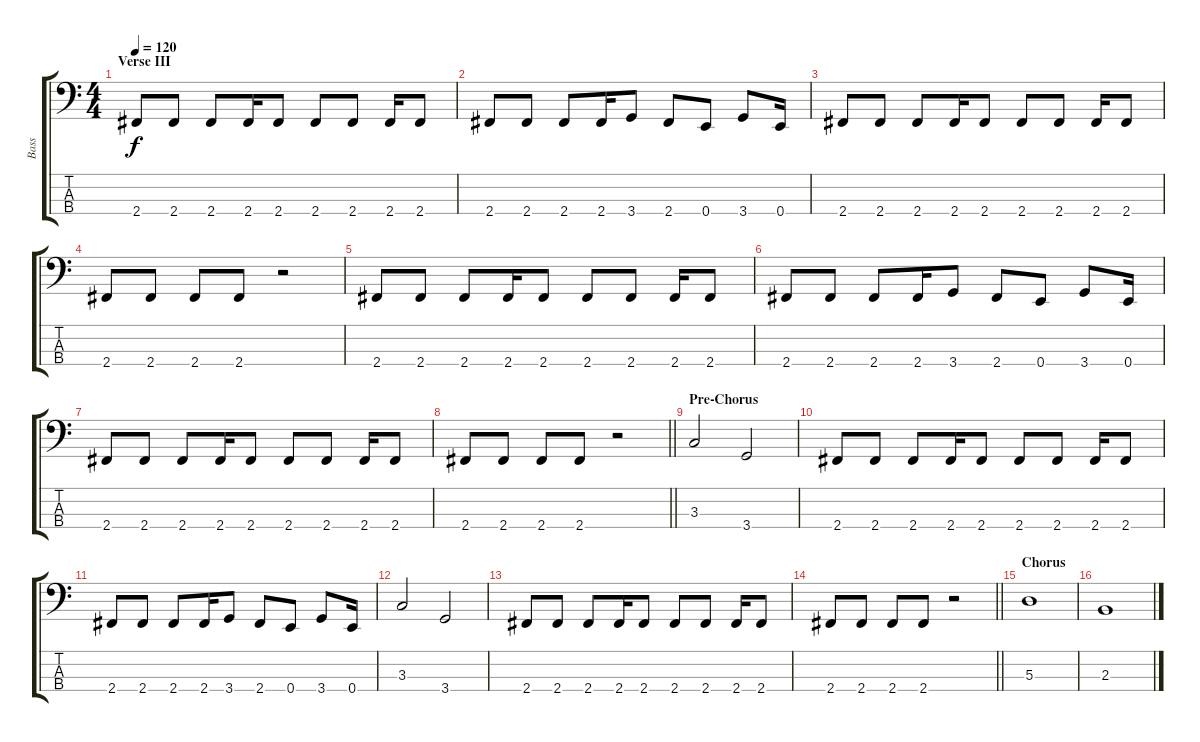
\track ("Bass" "Bass") {instrument electricbassfinger}
\staff {score tabs}
\tuning (G2 D2 A1 E1) {hide}
\ts (4 4)
\section ("" "Verse III")
\tempo 120
\clef f4
\ks c
2.4.8{dy f} 2.4.8 2.4.8 2.4.16 2.4.8 2.4.8 2.4.8 2.4.16 2.4.8 |
2.4.8 2.4.8 2.4.8 2.4.16 3.4.8 2.4.8 0.4.8 3.4.8 0.4.16 |
2.4.8 2.4.8 2.4.8 2.4.16 2.4.8 2.4.8 2.4.8 2.4.16 2.4.8 |
2.4.8 2.4.8 2.4.8 2.4.8 r.2 |
2.4.8 2.4.8 2.4.8 2.4.16 2.4.8 2.4.8 2.4.8 2.4.16 2.4.8 |
2.4.8 2.4.8 2.4.8 2.4.16 3.4.8 2.4.8 0.4.8 3.4.8 0.4.16 |
2.4.8 2.4.8 2.4.8 2.4.16 2.4.8 2.4.8 2.4.8 2.4.16 2.4.8 |
\barLineRight lightlight
2.4.8 2.4.8 2.4.8 2.4.8 r.2 |
\section ("" "Pre-Chorus")
3.3.2 3.4.2 |
2.4.8 2.4.8 2.4.8 2.4.16 2.4.8 2.4.8 2.4.8 2.4.16 2.4.8 |
2.4.8 2.4.8 2.4.8 2.4.16 3.4.8 2.4.8 0.4.8 3.4.8 0.4.16 |
3.3.2 3.4.2 |
2.4.8 2.4.8 2.4.8 2.4.16 2.4.8 2.4.8 2.4.8 2.4.16 2.4.8 |
\barLineRight lightlight
2.4.8 2.4.8 2.4.8 2.4.8 r.2 |
\section ("" "Chorus")
5.3.1 |
2.3.1
